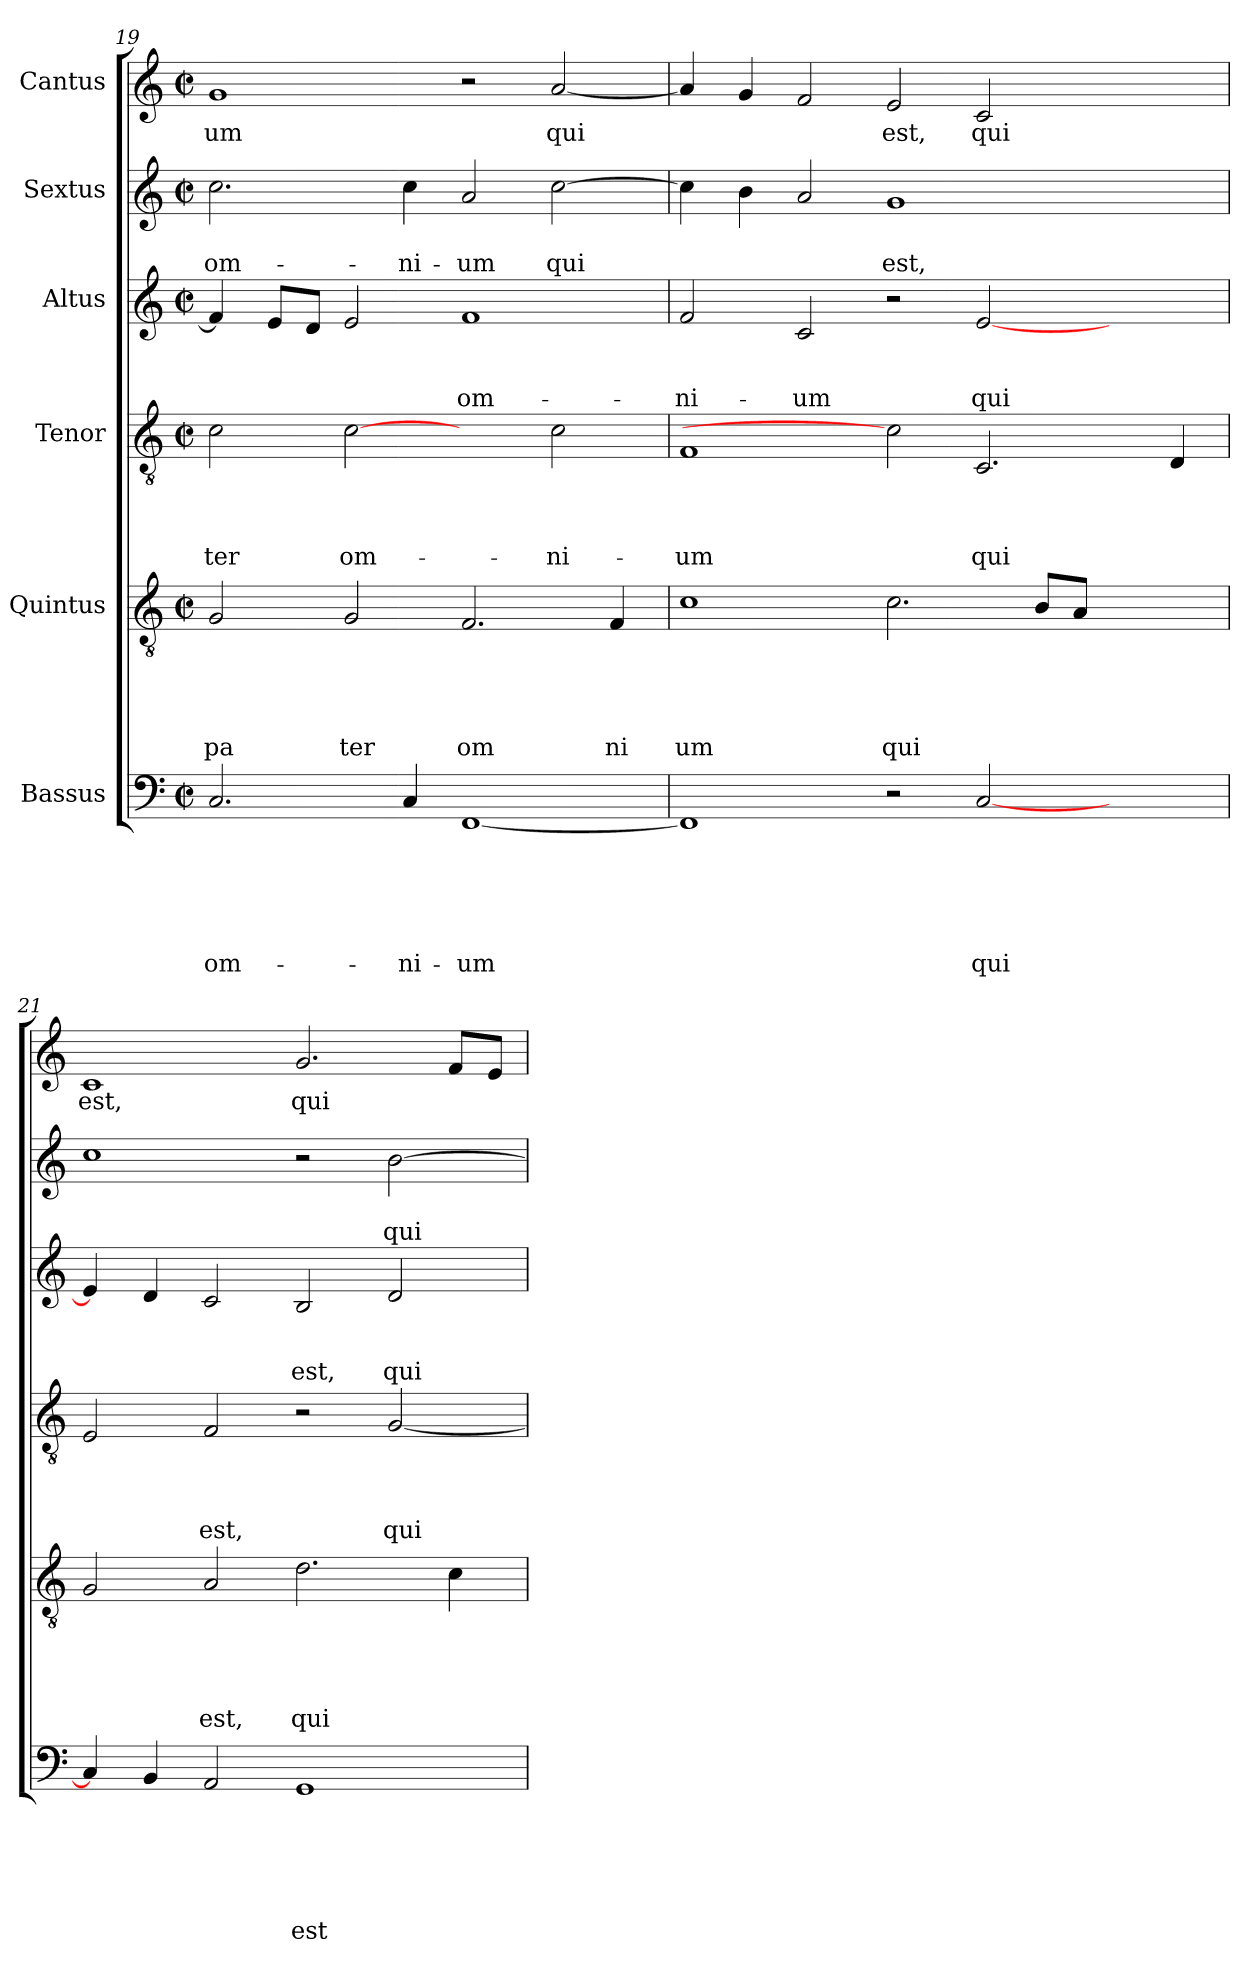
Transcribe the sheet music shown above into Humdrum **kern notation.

**kern	**text	**text	**text	**text	**text	**text	**kern	**text	**text	**text	**text	**text	**kern	**text	**text	**text	**text	**kern	**text	**text	**text	**kern	**text	**text	**kern	**text
*part6	*part6	*part6	*part6	*part6	*part6	*part6	*part5	*part5	*part5	*part5	*part5	*part5	*part4	*part4	*part4	*part4	*part4	*part3	*part3	*part3	*part3	*part2	*part2	*part2	*part1	*part1
*staff6	*staff6	*staff6	*staff6	*staff6	*staff6	*staff6	*staff5	*staff5	*staff5	*staff5	*staff5	*staff5	*staff4	*staff4	*staff4	*staff4	*staff4	*staff3	*staff3	*staff3	*staff3	*staff2	*staff2	*staff2	*staff1	*staff1
*I"Bassus	*	*	*	*	*	*	*I"Quintus	*	*	*	*	*	*I"Tenor	*	*	*	*	*I"Altus	*	*	*	*I"Sextus	*	*	*I"Cantus	*
!!LO:PB:g=z
*clefF4	*	*	*	*	*	*	*clefGv2	*	*	*	*	*	*clefGv2	*	*	*	*	*clefG2	*	*	*	*clefG2	*	*	*clefG2	*
*k[]	*	*	*	*	*	*	*k[]	*	*	*	*	*	*k[]	*	*	*	*	*k[]	*	*	*	*k[]	*	*	*k[]	*
*C:	*	*	*	*	*	*	*C:	*	*	*	*	*	*C:	*	*	*	*	*C:	*	*	*	*C:	*	*	*C:	*
*M2/2	*	*	*	*	*	*	*M2/2	*	*	*	*	*	*M2/2	*	*	*	*	*M2/2	*	*	*	*M2/2	*	*	*M2/2	*
*met(c|)	*	*	*	*	*	*	*met(c|)	*	*	*	*	*	*met(c|)	*	*	*	*	*met(c|)	*	*	*	*met(c|)	*	*	*met(c|)	*
=19	=19	=19	=19	=19	=19	=19	=19	=19	=19	=19	=19	=19	=19	=19	=19	=19	=19	=19	=19	=19	=19	=19	=19	=19	=19	=19
!	!	!	!	!	!	!LO:LY:b	!	!	!	!	!	!LO:LY:b	!	!	!	!	!LO:LY:b	!	!	!	!	!	!	!LO:LY:b	!	!LO:LY:b
2.C/	.	.	.	.	.	om-	2G/	.	.	.	.	pa	2c\	.	.	.	ter	4f/]	.	.	.	2.cc\	.	om-	1g	um
.	.	.	.	.	.	.	.	.	.	.	.	.	.	.	.	.	.	8e/L	.	.	.	.	.	.	.	.
.	.	.	.	.	.	.	.	.	.	.	.	.	.	.	.	.	.	8d/J	.	.	.	.	.	.	.	.
!	!	!	!	!	!	!	!	!	!	!	!	!LO:LY:b	!	!	!	!	!LO:LY:b	!	!	!	!	!	!	!	!	!
.	.	.	.	.	.	.	2G/	.	.	.	.	ter	[2c	.	.	.	om-	2e/	.	.	.	.	.	.	.	.
!	!	!	!	!	!	!LO:LY:b	!	!	!	!	!	!	!	!	!	!	!	!	!	!	!	!	!	!LO:LY:b	!	!
4C/	.	.	.	.	.	-ni-	.	.	.	.	.	.	.	.	.	.	.	.	.	.	.	4cc\	.	-ni-	.	.
!	!	!	!	!	!	!LO:LY:b	!	!	!	!	!	!LO:LY:b	!	!	!	!	!	!	!	!	!LO:LY:b	!	!	!LO:LY:b	!	!
[<1FF	.	.	.	.	.	-um	2.F/	.	.	.	.	om	2ryy	.	.	.	.	1f	.	.	om-	2a/	.	-um	2r	.
!	!	!	!	!	!	!	!	!	!	!	!	!	!	!	!	!	!LO:LY:b	!	!	!	!	!	!	!LO:LY:b	!	!LO:LY:b
.	.	.	.	.	.	.	.	.	.	.	.	.	2c\	.	.	.	-ni-	.	.	.	.	[>2cc\	.	qui	[<2a/	qui
!	!	!	!	!	!	!	!	!	!	!	!	!LO:LY:b	!	!	!	!	!	!	!	!	!	!	!	!	!	!
.	.	.	.	.	.	.	4F/	.	.	.	.	ni	.	.	.	.	.	.	.	.	.	.	.	.	.	.
=20	=20	=20	=20	=20	=20	=20	=20	=20	=20	=20	=20	=20	=20	=20	=20	=20	=20	=20	=20	=20	=20	=20	=20	=20	=20	=20
!	!	!	!	!	!	!	!	!	!	!	!	!LO:LY:b	!	!	!	!	!LO:LY:b	!	!	!	!LO:LY:b	!	!	!	!	!
1FF]	.	.	.	.	.	.	1c	.	.	.	.	um	1F	.	.	.	-um	2f/	.	.	-ni-	4cc\]	.	.	4a/]	.
.	.	.	.	.	.	.	.	.	.	.	.	.	.	.	.	.	.	.	.	.	.	4b\	.	.	4g/	.
!	!	!	!	!	!	!	!	!	!	!	!	!	!	!	!	!	!	!	!	!	!LO:LY:b	!	!	!	!	!
.	.	.	.	.	.	.	.	.	.	.	.	.	.	.	.	.	.	2c/	.	.	-um	2a/	.	.	2f/	.
!	!	!	!	!	!	!	!	!	!	!	!	!LO:LY:b	!	!	!	!	!	!	!	!	!	!	!	!LO:LY:b	!	!LO:LY:b
2r	.	.	.	.	.	.	2.c\	.	.	.	.	qui	2c]	.	.	.	.	2r	.	.	.	1g	.	est,	2e/	est,
!	!	!	!	!	!	!LO:LY:b	!	!	!	!	!	!	!	!	!	!	!LO:LY:b	!	!	!	!LO:LY:b	!	!	!	!	!LO:LY:b
[<2C/	.	.	.	.	.	qui	.	.	.	.	.	.	2.C/	.	.	.	qui	[<2e/	.	.	qui	.	.	.	2c/	qui
.	.	.	.	.	.	.	8B/L	.	.	.	.	.	.	.	.	.	.	.	.	.	.	.	.	.	.	.
.	.	.	.	.	.	.	8A/J	.	.	.	.	.	.	.	.	.	.	.	.	.	.	.	.	.	.	.
2ryy	.	.	.	.	.	.	2ryy	.	.	.	.	.	.	.	.	.	.	2ryy	.	.	.	2ryy	.	.	2ryy	.
.	.	.	.	.	.	.	.	.	.	.	.	.	4D/	.	.	.	.	.	.	.	.	.	.	.	.	.
=21	=21	=21	=21	=21	=21	=21	=21	=21	=21	=21	=21	=21	=21	=21	=21	=21	=21	=21	=21	=21	=21	=21	=21	=21	=21	=21
!	!	!	!	!	!	!	!	!	!	!	!	!	!	!	!	!	!	!	!	!	!	!	!	!	!	!LO:LY:b
4C/]	.	.	.	.	.	.	2G/	.	.	.	.	.	2E/	.	.	.	.	4e/]	.	.	.	1cc	.	.	1c	est,
4BB/	.	.	.	.	.	.	.	.	.	.	.	.	.	.	.	.	.	4d/	.	.	.	.	.	.	.	.
!	!	!	!	!	!	!	!	!	!	!	!	!LO:LY:b	!	!	!	!	!LO:LY:b	!	!	!	!	!	!	!	!	!
2AA/	.	.	.	.	.	.	2A/	.	.	.	.	est,	2F/	.	.	.	est,	2c/	.	.	.	.	.	.	.	.
!	!	!	!	!	!	!LO:LY:b	!	!	!	!	!	!LO:LY:b	!	!	!	!	!	!	!	!	!LO:LY:b	!	!	!	!	!LO:LY:b
1GG	.	.	.	.	.	est	2.d\	.	.	.	.	qui	2r	.	.	.	.	2B/	.	.	est,	2r	.	.	2.g/	qui
!	!	!	!	!	!	!	!	!	!	!	!	!	!	!	!	!	!LO:LY:b	!	!	!	!LO:LY:b	!	!	!LO:LY:b	!	!
.	.	.	.	.	.	.	.	.	.	.	.	.	[<2G/	.	.	.	qui	2d/	.	.	qui	[>2b\	.	qui	.	.
.	.	.	.	.	.	.	4c\	.	.	.	.	.	.	.	.	.	.	.	.	.	.	.	.	.	8f/L	.
.	.	.	.	.	.	.	.	.	.	.	.	.	.	.	.	.	.	.	.	.	.	.	.	.	8e/J	.
=	=	=	=	=	=	=	=	=	=	=	=	=	=	=	=	=	=	=	=	=	=	=	=	=	=	=
*-	*-	*-	*-	*-	*-	*-	*-	*-	*-	*-	*-	*-	*-	*-	*-	*-	*-	*-	*-	*-	*-	*-	*-	*-	*-	*-
